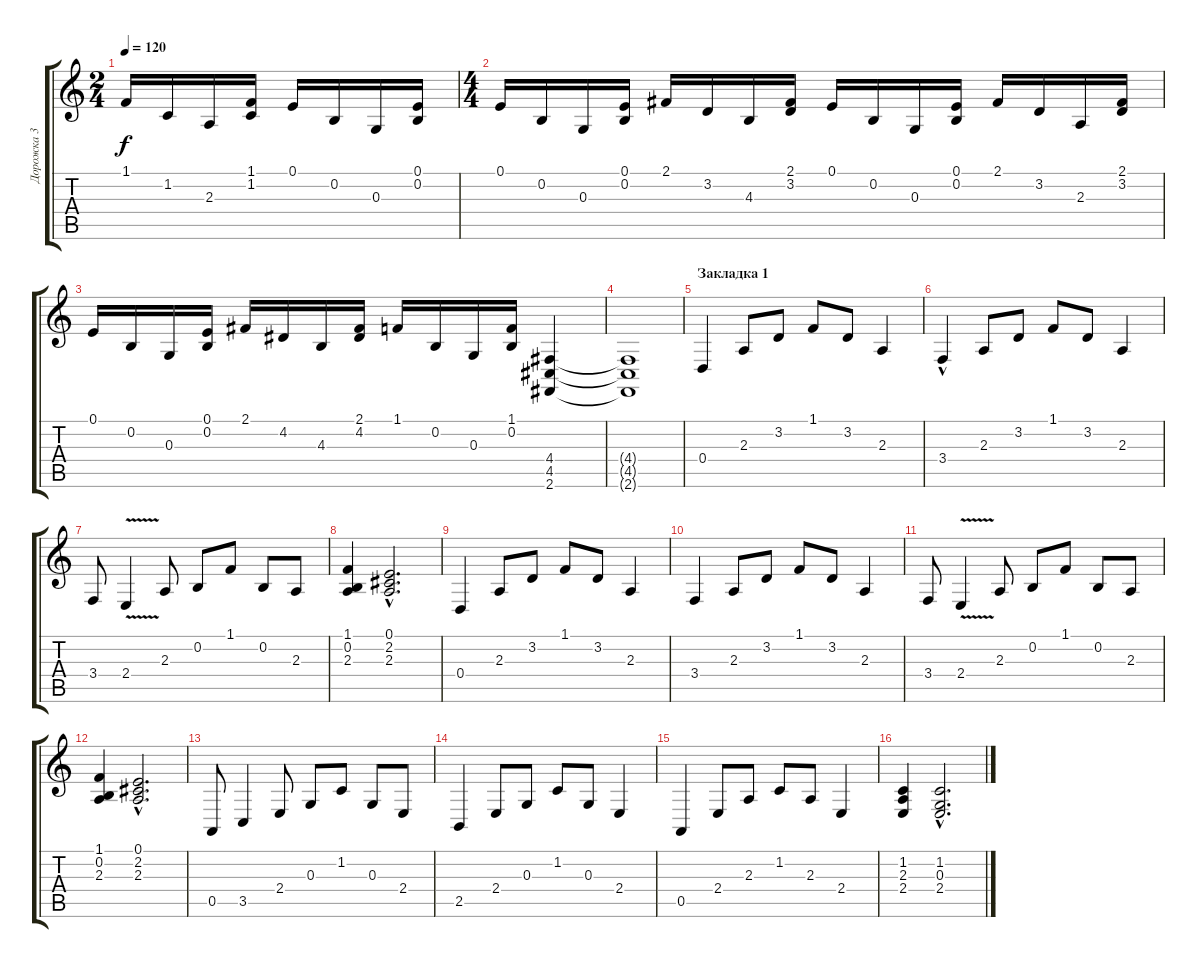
\track ("Дорожка 3" "Дорожка 3") {instrument electricgrandpiano}
\staff {score tabs}
\tuning (E4 B3 G3 D3 A2 E2) {hide}
\ts (2 4)
\tempo 120
\clef g2
\ks c
1.1.16{dy f} 1.2.16 2.3.16 (1.1 1.2).16 0.1.16 0.2.16 0.3.16 (0.1 0.2).16 |
\ts (4 4)
0.1.16 0.2.16 0.3.16 (0.1 0.2).16 2.1.16 3.2.16 4.3.16 (2.1 3.2).16 0.1.16 0.2.16 0.3.16 (0.1 0.2).16 2.1.16 3.2.16 2.3.16 (2.1 3.2).16 |
0.1.16 0.2.16 0.3.16 (0.1 0.2).16 2.1.16 4.2.16 4.3.16 (2.1 4.2).16 1.1.16 0.2.16 0.3.16 (1.1 0.2).16 (4.4 4.5 2.6).4 |
(4.4{t} 4.5{t} 2.6{t}).1 |
\section ("" "Закладка 1")
0.4.4 2.3.8 3.2.8 1.1.8 3.2.8 2.3.4 |
3.4{hac}.4 2.3.8 3.2.8 1.1.8 3.2.8 2.3.4 |
3.4.8 2.4{v}.4 2.3.8 0.2.8 1.1.8 0.2.8 2.3.8 |
(1.1 0.2 2.3).4 (0.1{hac} 2.2{hac} 2.3{hac}).2{d} |
0.4.4 2.3.8 3.2.8 1.1.8 3.2.8 2.3.4 |
3.4.4 2.3.8 3.2.8 1.1.8 3.2.8 2.3.4 |
3.4.8 2.4{v}.4 2.3.8 0.2.8 1.1.8 0.2.8 2.3.8 |
(1.1 0.2 2.3).4 (0.1{hac} 2.2{hac} 2.3{hac}).2{d} |
0.5.8 3.5.4 2.4.8 0.3.8 1.2.8 0.3.8 2.4.8 |
2.5.4 2.4.8 0.3.8 1.2.8 0.3.8 2.4.4 |
0.5.4 2.4.8 2.3.8 1.2.8 2.3.8 2.4.4 |
(1.2 2.3 2.4).4 (1.2{hac} 0.3{hac} 2.4{hac}).2{d}
